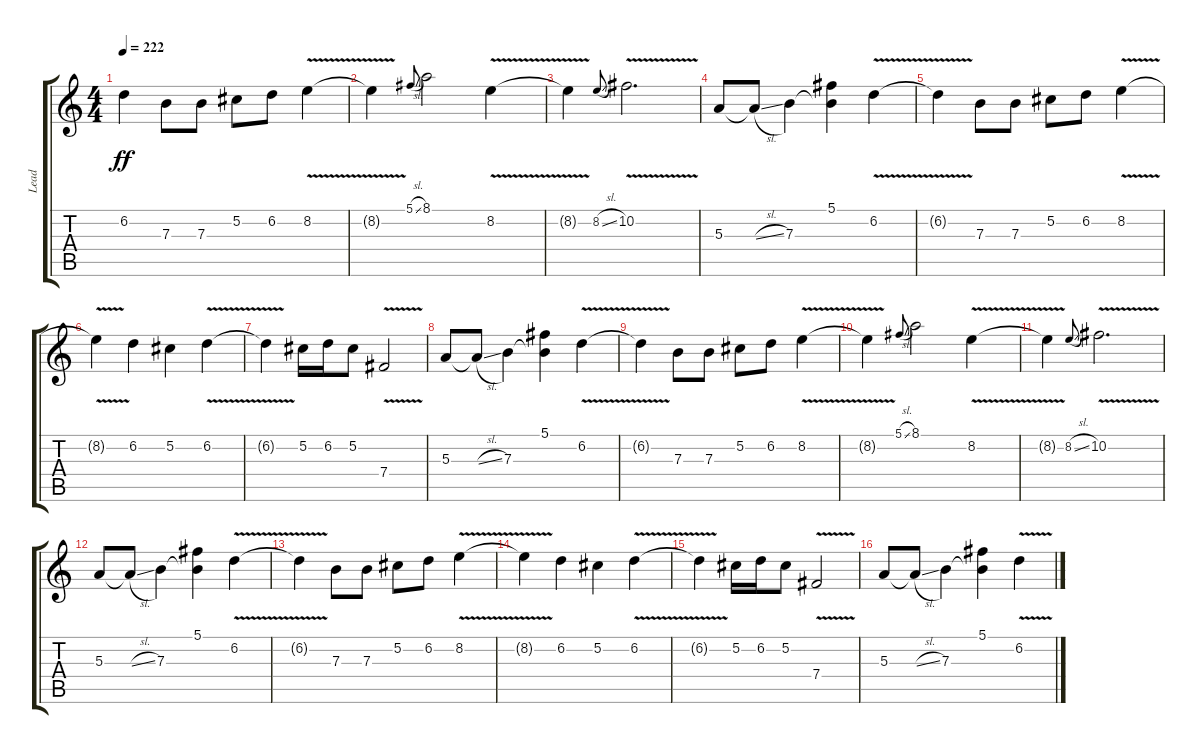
\track ("Lead" "Lead") {instrument distortionguitar}
\staff {score tabs}
\tuning (Db4 Ab3 E3 B2 Gb2 B1) {hide}
\ts (4 4)
\tempo 222
\clef g2
\ks c
6.2{t}.4{dy ff} 7.3.8 7.3.8 5.2.8 6.2.8 8.2{v}.4 |
8.2{t}.4 5.1{sl}.8{gr onbeat} 8.1.2 8.2{v}.4 |
8.2{t}.4 8.2{sl}.8{gr onbeat} 10.2{v}.2{d} |
5.3.8 5.3{sl t}.8 7.3.4 (5.1 7.3{t}).4 6.2{v}.4 |
6.2{t}.4 7.3.8 7.3.8 5.2.8 6.2.8 8.2{v}.4 |
8.2{t}.4 6.2.4 5.2.4 6.2{v}.4 |
6.2{t}.4 5.2.16 6.2.16 5.2.8 7.4{v}.2 |
5.3.8 5.3{sl t}.8 7.3.4 (5.1 7.3{t}).4 6.2{v}.4 |
6.2{t}.4 7.3.8 7.3.8 5.2.8 6.2.8 8.2{v}.4 |
8.2{t}.4 5.1{sl}.8{gr onbeat} 8.1.2 8.2{v}.4 |
8.2{t}.4 8.2{sl}.8{gr onbeat} 10.2{v}.2{d} |
5.3.8 5.3{sl t}.8 7.3.4 (5.1 7.3{t}).4 6.2{v}.4 |
6.2{t}.4 7.3.8 7.3.8 5.2.8 6.2.8 8.2{v}.4 |
8.2{t}.4 6.2.4 5.2.4 6.2{v}.4 |
6.2{t}.4 5.2.16 6.2.16 5.2.8 7.4{v}.2 |
5.3.8 5.3{sl t}.8 7.3.4 (5.1 7.3{t}).4 6.2{v}.4
